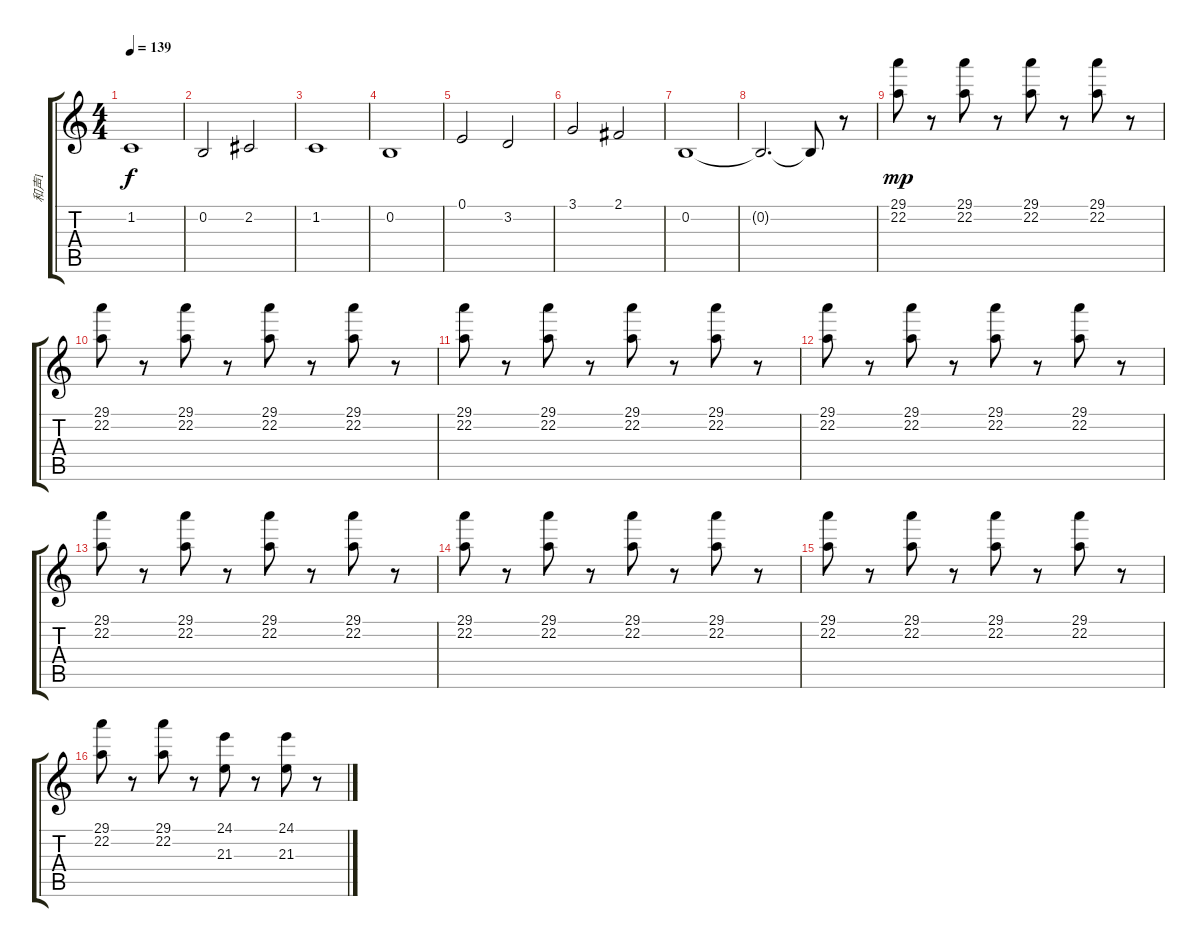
\track ("和声1" "和声1") {instrument stringensemble1}
\staff {score tabs}
\tuning (E4 B3 G3 D3 A2 E2) {hide}
\ts (4 4)
\tempo 139
\clef g2
\ks c
1.2.1{dy f} |
0.2.2 2.2.2 |
1.2.1 |
0.2.1 |
0.1.2 3.2.2 |
3.1.2 2.1.2 |
0.2.1 |
0.2{t}.2{d} 0.2{t}.8 r.8 |
(29.1 22.2).8{dy mp volume 16 balance 4} r.8 (29.1 22.2).8 r.8 (29.1 22.2).8 r.8 (29.1 22.2).8 r.8 |
(29.1 22.2).8 r.8 (29.1 22.2).8 r.8 (29.1 22.2).8 r.8 (29.1 22.2).8 r.8 |
(29.1 22.2).8 r.8 (29.1 22.2).8 r.8 (29.1 22.2).8 r.8 (29.1 22.2).8 r.8 |
(29.1 22.2).8 r.8 (29.1 22.2).8 r.8 (29.1 22.2).8 r.8 (29.1 22.2).8 r.8 |
(29.1 22.2).8 r.8 (29.1 22.2).8 r.8 (29.1 22.2).8 r.8 (29.1 22.2).8 r.8 |
(29.1 22.2).8 r.8 (29.1 22.2).8 r.8 (29.1 22.2).8 r.8 (29.1 22.2).8 r.8 |
(29.1 22.2).8 r.8 (29.1 22.2).8 r.8 (29.1 22.2).8 r.8 (29.1 22.2).8 r.8 |
(29.1 22.2).8 r.8 (29.1 22.2).8 r.8 (24.1 21.3).8 r.8 (24.1 21.3).8 r.8
